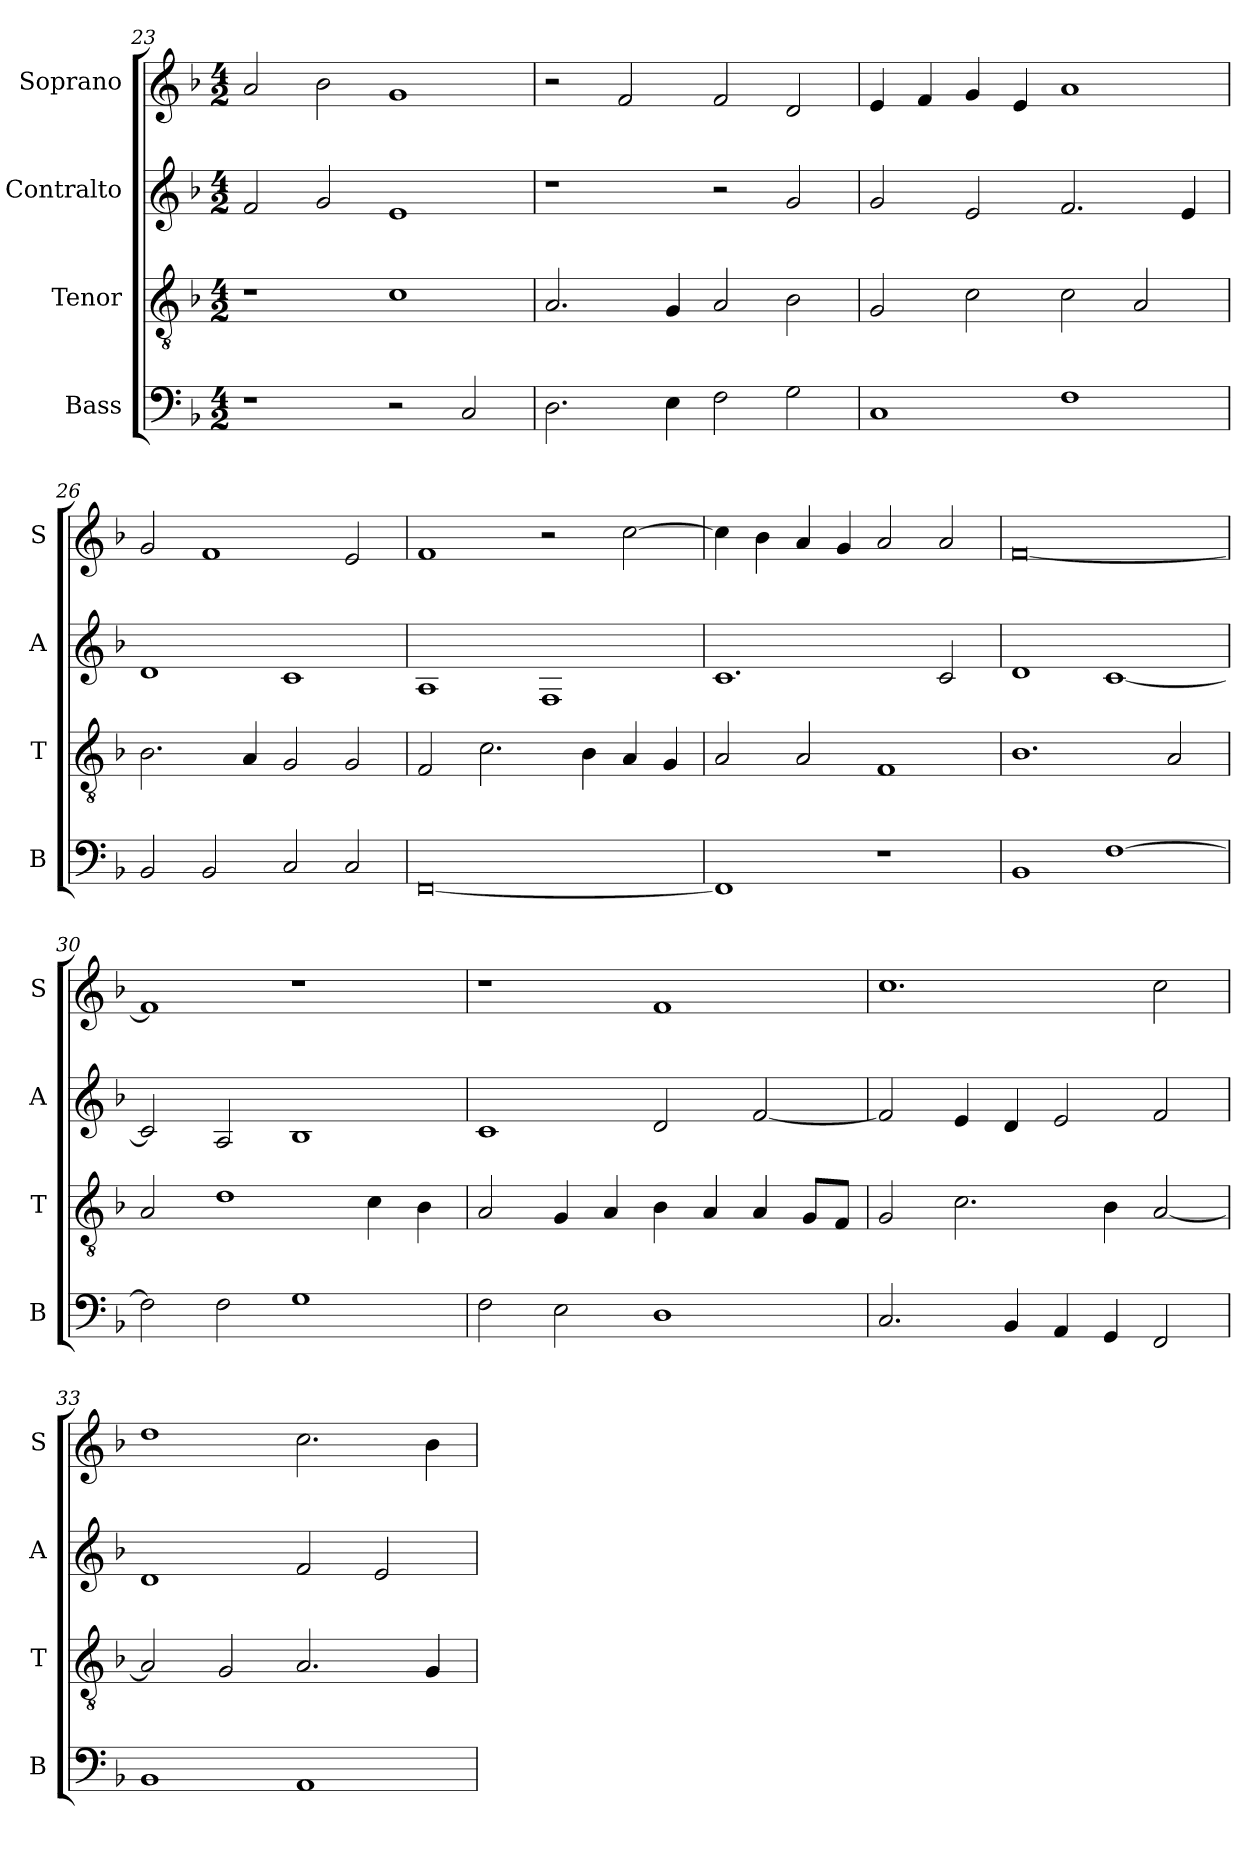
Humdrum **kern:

**kern	**kern	**kern	**kern
*part4	*part3	*part2	*part1
*staff4	*staff3	*staff2	*staff1
*I"Bass	*I"Tenor	*I"Contralto	*I"Soprano
*I'B	*I'T	*I'A	*I'S
*clefF4	*clefGv2	*clefG2	*clefG2
*k[b-]	*k[b-]	*k[b-]	*k[b-]
*F:ion	*F:ion	*F:ion	*F:ion
*M4/2	*M4/2	*M4/2	*M4/2
=23	=23	=23	=23
1r	1r	2f	2a
.	.	2g	2b-
2r	1c	1e	1g
2C	.	.	.
=24	=24	=24	=24
2.D	2.A	1r	2r
.	.	.	2f
4E	4G	.	.
2F	2A	2r	2f
2G	2B-	2g	2d
=25	=25	=25	=25
1C	2G	2g	4e
.	.	.	4f
.	2c	2e	4g
.	.	.	4e
1F	2c	2.f	1a
.	2A	.	.
.	.	4e	.
=26	=26	=26	=26
2BB-	2.B-	1d	2g
2BB-	.	.	1f
.	4A	.	.
2C	2G	1c	.
2C	2G	.	2e
=27	=27	=27	=27
[0FF	2F	1A	1f
.	2.c	.	.
.	.	1F	2r
.	4B-	.	.
.	4A	.	[2cc
.	4G	.	.
=28	=28	=28	=28
1FF]	2A	1.c	4cc]
.	.	.	4b-
.	2A	.	4a
.	.	.	4g
1r	1F	.	2a
.	.	2c	2a
=29	=29	=29	=29
1BB-	1.B-	1d	[0f
[1F	.	[1c	.
.	2A	.	.
=30	=30	=30	=30
2F]	2A	2c]	1f]
2F	1d	2A	.
1G	.	1B-	1r
.	4c	.	.
.	4B-	.	.
=31	=31	=31	=31
2F	2A	1c	1r
2E	4G	.	.
.	4A	.	.
1D	4B-	2d	1f
.	4A	.	.
.	4A	[2f	.
.	8G/L	.	.
.	8F/J	.	.
=32	=32	=32	=32
2.C	2G	2f]	1.cc
.	2.c	4e	.
4BB-	.	4d	.
4AA	.	2e	.
4GG	4B-	.	.
2FF	[2A	2f	2cc
=33	=33	=33	=33
1BB-	2A]	1d	1dd
.	2G	.	.
1AA	2.A	2f	2.cc
.	.	2e	.
.	4G	.	4b-
=	=	=	=
*-	*-	*-	*-
